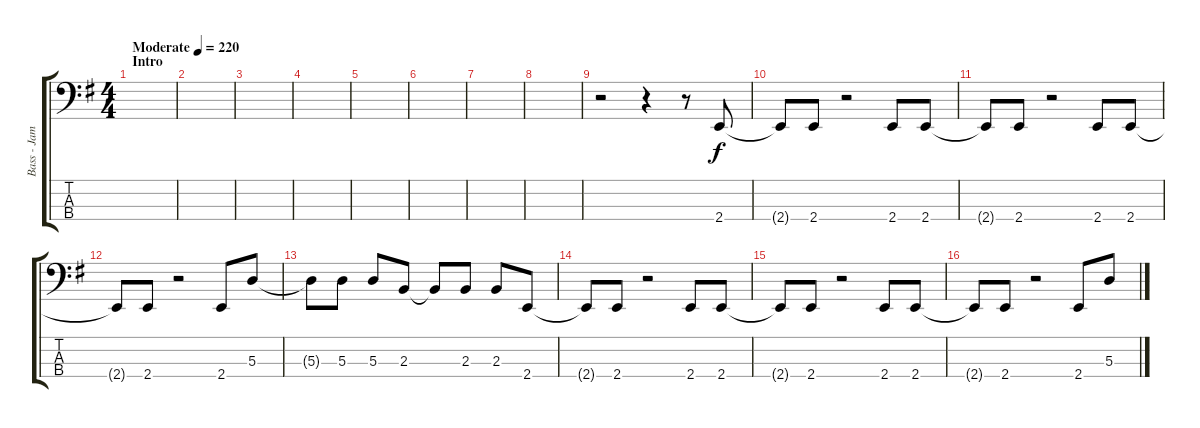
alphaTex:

\track ("Bass - James Johnston" "Bass - Jam") {instrument electricbassfinger}
\staff {score tabs}
\tuning (G2 D2 A1 D1) {hide}
\ts (4 4)
\section ("" "Intro")
\tempo (220 "Moderate")
\clef f4
\ks eminor
|
|
|
|
|
|
|
|
r.2 r.4 r.8 2.4.8 |
2.4{t}.8 2.4.8 r.2 2.4.8 2.4.8 |
2.4{t}.8 2.4.8 r.2 2.4.8 2.4.8 |
2.4{t}.8 2.4.8 r.2 2.4.8 5.3.8 |
5.3{t}.8 5.3.8 5.3.8 2.3.8 2.3{t}.8 2.3.8 2.3.8 2.4.8 |
2.4{t}.8 2.4.8 r.2 2.4.8 2.4.8 |
2.4{t}.8 2.4.8 r.2 2.4.8 2.4.8 |
2.4{t}.8 2.4.8 r.2 2.4.8 5.3.8
